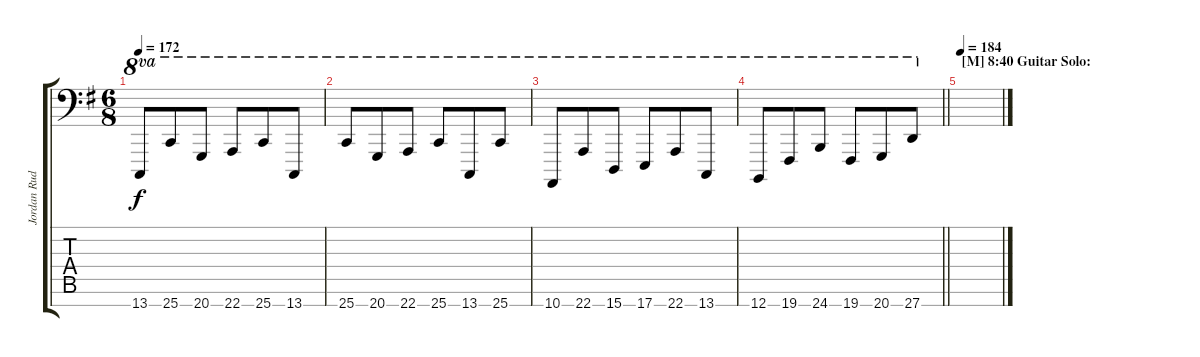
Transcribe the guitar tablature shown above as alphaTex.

\track ("Jordan Rudess - Left Hand" "Jordan Rud") {instrument fx1rain}
\staff {score tabs}
\tuning (E5 B4 G4 D4 A3 E3 B0) {hide}
\ts (6 8)
\tempo 172
\clef f4
\ks g
13.7.8{ot 8va dy f} 25.7.8{ot 8va} 20.7.8{ot 8va} 22.7.8{ot 8va} 25.7.8{ot 8va} 13.7.8{ot 8va} |
25.7.8{ot 8va} 20.7.8{ot 8va} 22.7.8{ot 8va} 25.7.8{ot 8va} 13.7.8{ot 8va} 25.7.8{ot 8va} |
10.7.8{ot 8va} 22.7.8{ot 8va} 15.7.8{ot 8va} 17.7.8{ot 8va} 22.7.8{ot 8va} 13.7.8{ot 8va} |
\barLineRight lightlight
12.7.8{ot 8va} 19.7.8{ot 8va} 24.7.8{ot 8va} 19.7.8{ot 8va} 20.7.8{ot 8va} 27.7.8{ot 8va} |
\section ("" "[M] 8:40 Guitar Solo:")
\tempo 184
